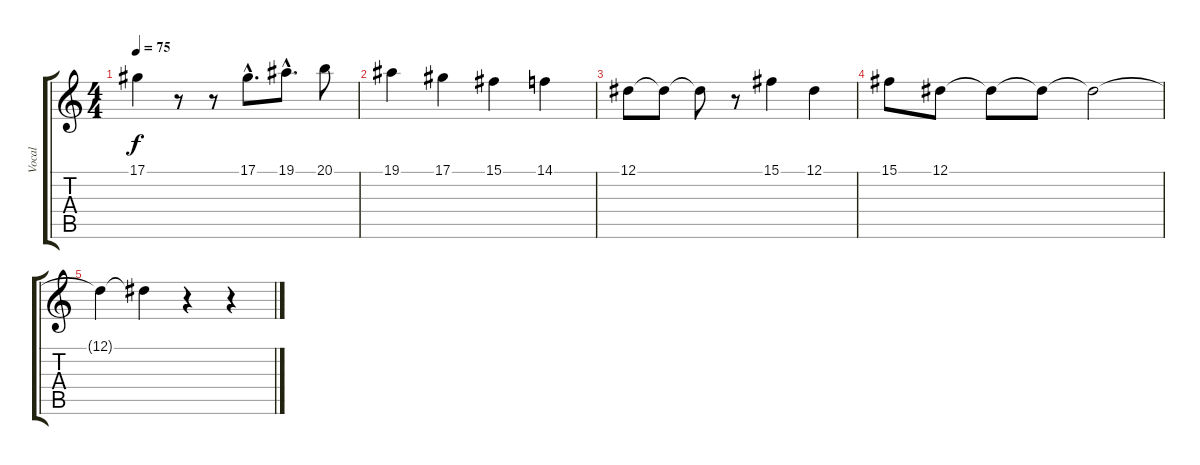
\track ("Vocal" "Vocal") {instrument violin}
\staff {score tabs}
\tuning (Eb4 Bb3 Gb3 Db3 Ab2 Eb2) {hide}
\ts (4 4)
\tempo 75
\clef g2
\ks c
17.1.4{dy f} r.8 r.8 17.1{hac}.8{d} 19.1{hac}.8{d} 20.1.8 |
19.1.4 17.1.4 15.1.4 14.1.4 |
12.1.8 12.1{t}.8 12.1{t}.8 r.8 15.1.4 12.1.4 |
15.1.8 12.1.8 12.1{t}.8 12.1{t}.8 12.1{t}.2 |
12.1{t}.4 12.1{t}.4 r.4 r.4
